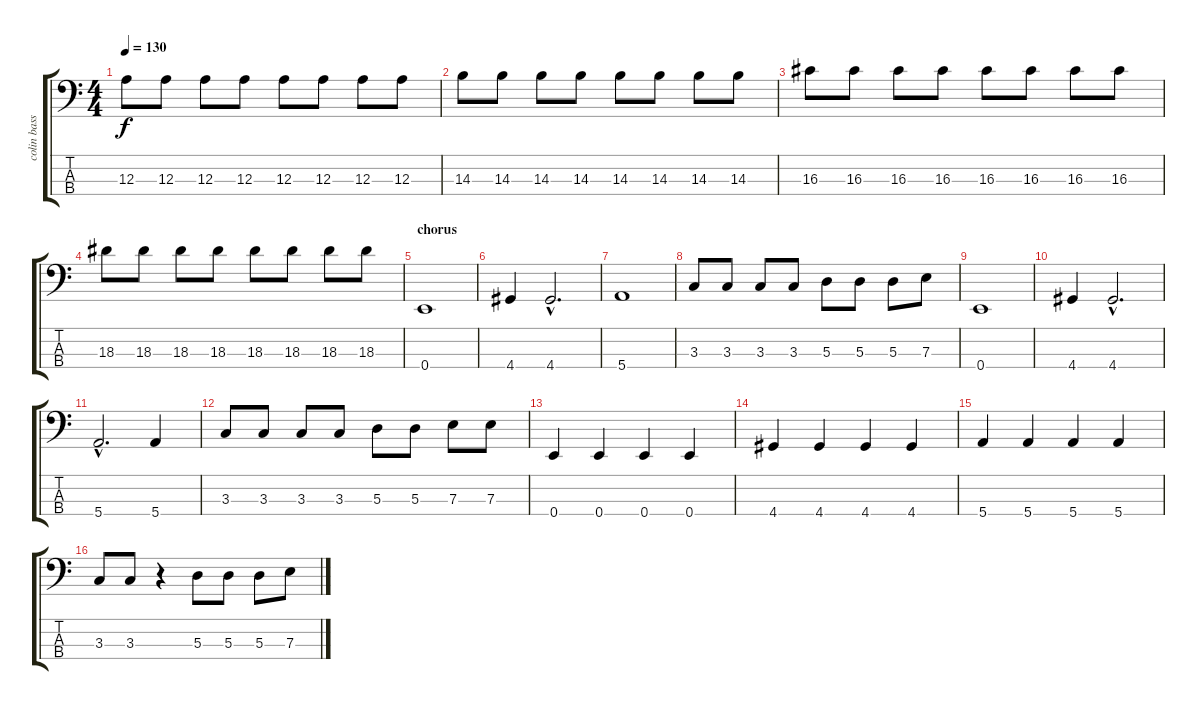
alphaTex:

\track ("colin bass" "colin bass") {instrument electricbassfinger}
\staff {score tabs}
\tuning (G2 D2 A1 E1) {hide}
\ts (4 4)
\tempo 130
\clef f4
\ks c
12.3.8{dy f} 12.3.8 12.3.8 12.3.8 12.3.8 12.3.8 12.3.8 12.3.8 |
14.3.8 14.3.8 14.3.8 14.3.8 14.3.8 14.3.8 14.3.8 14.3.8 |
16.3.8 16.3.8 16.3.8 16.3.8 16.3.8 16.3.8 16.3.8 16.3.8 |
18.3.8 18.3.8 18.3.8 18.3.8 18.3.8 18.3.8 18.3.8 18.3.8 |
\section ("" "chorus")
0.4.1 |
4.4.4 4.4{hac}.2{d} |
5.4.1 |
3.3.8 3.3.8 3.3.8 3.3.8 5.3.8 5.3.8 5.3.8 7.3.8 |
0.4.1 |
4.4.4 4.4{hac}.2{d} |
5.4{hac}.2{d} 5.4.4 |
3.3.8 3.3.8 3.3.8 3.3.8 5.3.8 5.3.8 7.3.8 7.3.8 |
0.4.4 0.4.4 0.4.4 0.4.4 |
4.4.4 4.4.4 4.4.4 4.4.4 |
5.4.4 5.4.4 5.4.4 5.4.4 |
3.3.8 3.3.8 r.4 5.3.8 5.3.8 5.3.8 7.3.8
